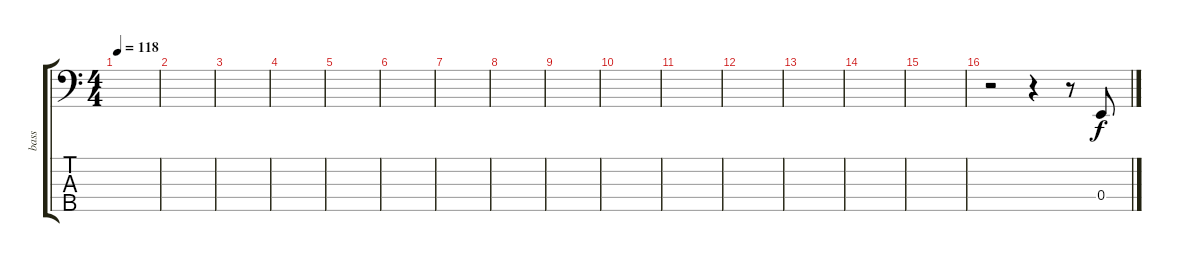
\track ("bass" "bass") {instrument electricbassfinger}
\staff {score tabs}
\tuning (G2 D2 A1 E1 B0) {hide}
\ts (4 4)
\tempo 118
\clef f4
\ks c
|
|
|
|
|
|
|
|
|
|
|
|
|
|
|
r.2 r.4 r.8 0.4.8
